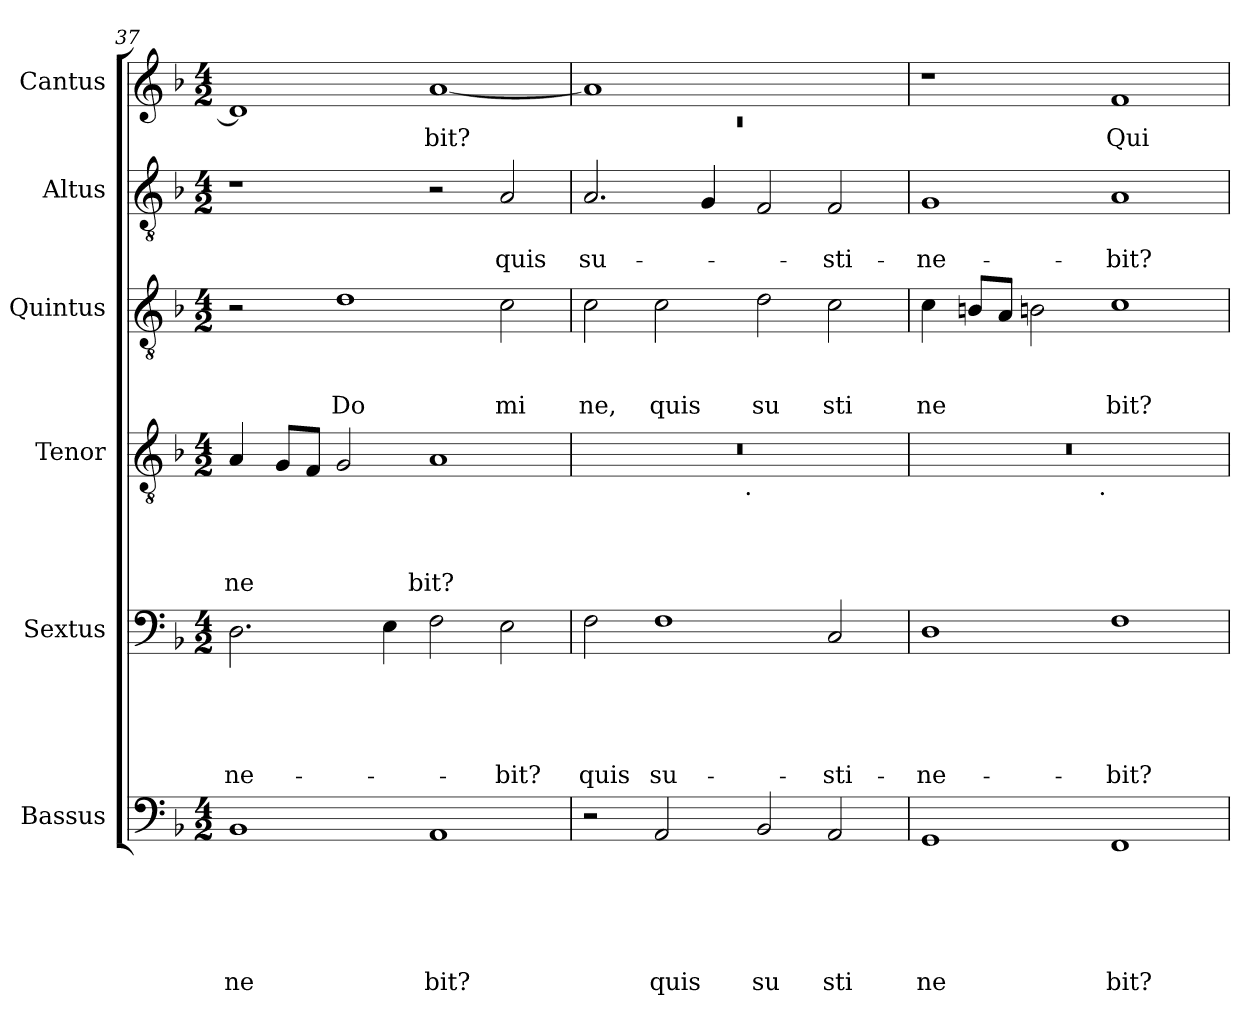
**kern	**text	**text	**text	**text	**text	**text	**kern	**text	**text	**text	**text	**text	**kern	**text	**text	**text	**text	**kern	**text	**text	**text	**kern	**text	**text	**kern	**text
*part6	*part6	*part6	*part6	*part6	*part6	*part6	*part5	*part5	*part5	*part5	*part5	*part5	*part4	*part4	*part4	*part4	*part4	*part3	*part3	*part3	*part3	*part2	*part2	*part2	*part1	*part1
*staff6	*staff6	*staff6	*staff6	*staff6	*staff6	*staff6	*staff5	*staff5	*staff5	*staff5	*staff5	*staff5	*staff4	*staff4	*staff4	*staff4	*staff4	*staff3	*staff3	*staff3	*staff3	*staff2	*staff2	*staff2	*staff1	*staff1
*I"Bassus	*	*	*	*	*	*	*I"Sextus	*	*	*	*	*	*I"Tenor	*	*	*	*	*I"Quintus	*	*	*	*I"Altus	*	*	*I"Cantus	*
*I'Bassus	*	*	*	*	*	*	*I'Sextus	*	*	*	*	*	*I'Tenor	*	*	*	*	*I'Quintus	*	*	*	*I'Altus	*	*	*I'Cantus	*
!!LO:LB:g=z
*clefF4	*	*	*	*	*	*	*clefF4	*	*	*	*	*	*clefGv2	*	*	*	*	*clefGv2	*	*	*	*clefGv2	*	*	*clefG2	*
*k[b-]	*	*	*	*	*	*	*k[b-]	*	*	*	*	*	*k[b-]	*	*	*	*	*k[b-]	*	*	*	*k[b-]	*	*	*k[b-]	*
*F:	*	*	*	*	*	*	*F:	*	*	*	*	*	*F:	*	*	*	*	*F:	*	*	*	*F:	*	*	*F:	*
*M4/2	*	*	*	*	*	*	*M4/2	*	*	*	*	*	*M4/2	*	*	*	*	*M4/2	*	*	*	*M4/2	*	*	*M4/2	*
=37	=37	=37	=37	=37	=37	=37	=37	=37	=37	=37	=37	=37	=37	=37	=37	=37	=37	=37	=37	=37	=37	=37	=37	=37	=37	=37
!	!	!	!	!	!	!LO:LY:b	!	!	!	!	!	!LO:LY:b	!	!	!	!	!LO:LY:b	!	!	!	!	!	!	!	!	!
1BB-	.	.	.	.	.	-ne	2.D\	.	.	.	.	-ne-	4A/	.	.	.	-ne	2r	.	.	.	1r	.	.	1d]	.
.	.	.	.	.	.	.	.	.	.	.	.	.	8G/L	.	.	.	.	.	.	.	.	.	.	.	.	.
.	.	.	.	.	.	.	.	.	.	.	.	.	8F/J	.	.	.	.	.	.	.	.	.	.	.	.	.
!	!	!	!	!	!	!	!	!	!	!	!	!	!	!	!	!	!	!	!	!	!LO:LY:b	!	!	!	!	!
.	.	.	.	.	.	.	.	.	.	.	.	.	2G/	.	.	.	.	1d	.	.	Do	.	.	.	.	.
.	.	.	.	.	.	.	4E\	.	.	.	.	.	.	.	.	.	.	.	.	.	.	.	.	.	.	.
!	!	!	!	!	!	!LO:LY:b	!	!	!	!	!	!	!	!	!	!	!LO:LY:b	!	!	!	!	!	!	!	!	!LO:LY:b
1AA	.	.	.	.	.	bit?	2F\	.	.	.	.	.	1A	.	.	.	bit?	.	.	.	.	2r	.	.	[<1a	bit?
!	!	!	!	!	!	!	!	!	!	!	!	!LO:LY:b	!	!	!	!	!	!	!	!	!LO:LY:b	!	!	!LO:LY:b	!	!
.	.	.	.	.	.	.	2E\	.	.	.	.	-bit?	.	.	.	.	.	2c\	.	.	mi	2A/	.	quis	.	.
=38	=38	=38	=38	=38	=38	=38	=38	=38	=38	=38	=38	=38	=38	=38	=38	=38	=38	=38	=38	=38	=38	=38	=38	=38	=38	=38
*	*	*	*	*	*	*	*	*	*	*	*	*	*	*	*	*	*	*	*	*	*	*	*	*	*^	*
!	!	!	!	!	!	!	!	!	!	!	!	!LO:LY:b	!	!	!	!	!	!	!	!	!LO:LY:b	!	!	!LO:LY:b	!	!LO:N:vis=1	!
*	*	*	*	*	*	*	*	*	*	*	*	*	*^	*	*	*	*	*	*	*	*	*	*	*	*	*	*
2r	.	.	.	.	.	.	2F\	.	.	.	.	quis	0r	2ryy	.	.	.	.	2c\	.	.	ne,	2.A/	.	su-	1a]	0rc	.
!	!	!	!	!	!	!LO:LY:b	!	!	!	!	!	!LO:LY:b	!	!	!	!	!	!	!	!	!	!LO:LY:b	!	!	!	!	!	!
2AA/	.	.	.	.	.	quis	1F	.	.	.	.	su-	.	4...ryy	.	.	.	.	2c\	.	.	quis	.	.	.	.	.	.
.	.	.	.	.	.	.	.	.	.	.	.	.	.	.	.	.	.	.	.	.	.	.	4G/	.	.	.	.	.
!	!	!	!	!	!	!	!	!	!	!	!	!	!	!LO:TX:b:t=.	!	!	!	!	!	!	!	!	!	!	!	!	!	!
.	.	.	.	.	.	.	.	.	.	.	.	.	.	1ryy	.	.	.	.	.	.	.	.	.	.	.	.	.	.
!	!	!	!	!	!	!LO:LY:b	!	!	!	!	!	!	!	!	!	!	!	!	!	!	!	!LO:LY:b	!	!	!	!	!	!
2BB-/	.	.	.	.	.	su	.	.	.	.	.	.	.	.	.	.	.	.	2d\	.	.	su	2F/	.	.	1ryy	.	.
!	!	!	!	!	!	!LO:LY:b	!	!	!	!	!	!LO:LY:b	!	!	!	!	!	!	!	!	!	!LO:LY:b	!	!	!LO:LY:b	!	!	!
2AA/	.	.	.	.	.	sti	2C/	.	.	.	.	-sti-	.	.	.	.	.	.	2c\	.	.	sti	2F/	.	-sti-	.	.	.
.	.	.	.	.	.	.	.	.	.	.	.	.	.	32ryy	.	.	.	.	.	.	.	.	.	.	.	.	.	.
=39	=39	=39	=39	=39	=39	=39	=39	=39	=39	=39	=39	=39	=39	=39	=39	=39	=39	=39	=39	=39	=39	=39	=39	=39	=39	=39	=39	=39
!	!	!	!	!	!	!LO:LY:b	!	!	!	!	!	!LO:LY:b	!	!	!	!	!	!	!	!	!	!LO:LY:b	!	!	!LO:LY:b	!	!	!
*	*	*	*	*	*	*	*	*	*	*	*	*	*	*	*	*	*	*	*	*	*	*	*	*	*	*v	*v	*
1GG	.	.	.	.	.	ne	1D	.	.	.	.	-ne-	0r	2ryy	.	.	.	.	4c\	.	.	ne	1G	.	-ne-	1r	.
.	.	.	.	.	.	.	.	.	.	.	.	.	.	.	.	.	.	.	8Bn/L	.	.	.	.	.	.	.	.
.	.	.	.	.	.	.	.	.	.	.	.	.	.	.	.	.	.	.	8A/J	.	.	.	.	.	.	.	.
.	.	.	.	.	.	.	.	.	.	.	.	.	.	4...ryy	.	.	.	.	2Bn\	.	.	.	.	.	.	.	.
!	!	!	!	!	!	!	!	!	!	!	!	!	!	!LO:TX:b:t=.	!	!	!	!	!	!	!	!	!	!	!	!	!
.	.	.	.	.	.	.	.	.	.	.	.	.	.	1ryy	.	.	.	.	.	.	.	.	.	.	.	.	.
!	!	!	!	!	!	!LO:LY:b	!	!	!	!	!	!LO:LY:b	!	!	!	!	!	!	!	!	!	!LO:LY:b	!	!	!LO:LY:b	!	!LO:LY:b
1FF	.	.	.	.	.	bit?	1F	.	.	.	.	-bit?	.	.	.	.	.	.	1c	.	.	bit?	1A	.	-bit?	1f	Qui
.	.	.	.	.	.	.	.	.	.	.	.	.	.	32ryy	.	.	.	.	.	.	.	.	.	.	.	.	.
*	*	*	*	*	*	*	*	*	*	*	*	*	*v	*v	*	*	*	*	*	*	*	*	*	*	*	*	*
=	=	=	=	=	=	=	=	=	=	=	=	=	=	=	=	=	=	=	=	=	=	=	=	=	=	=
*-	*-	*-	*-	*-	*-	*-	*-	*-	*-	*-	*-	*-	*-	*-	*-	*-	*-	*-	*-	*-	*-	*-	*-	*-	*-	*-
